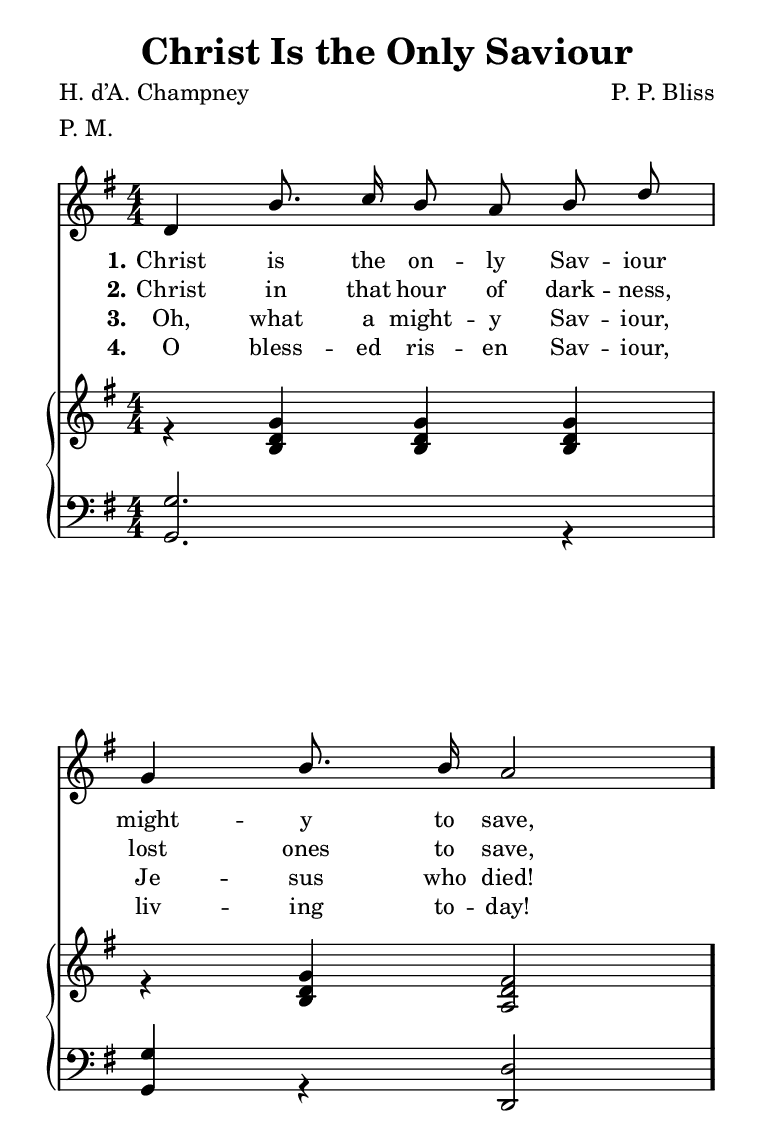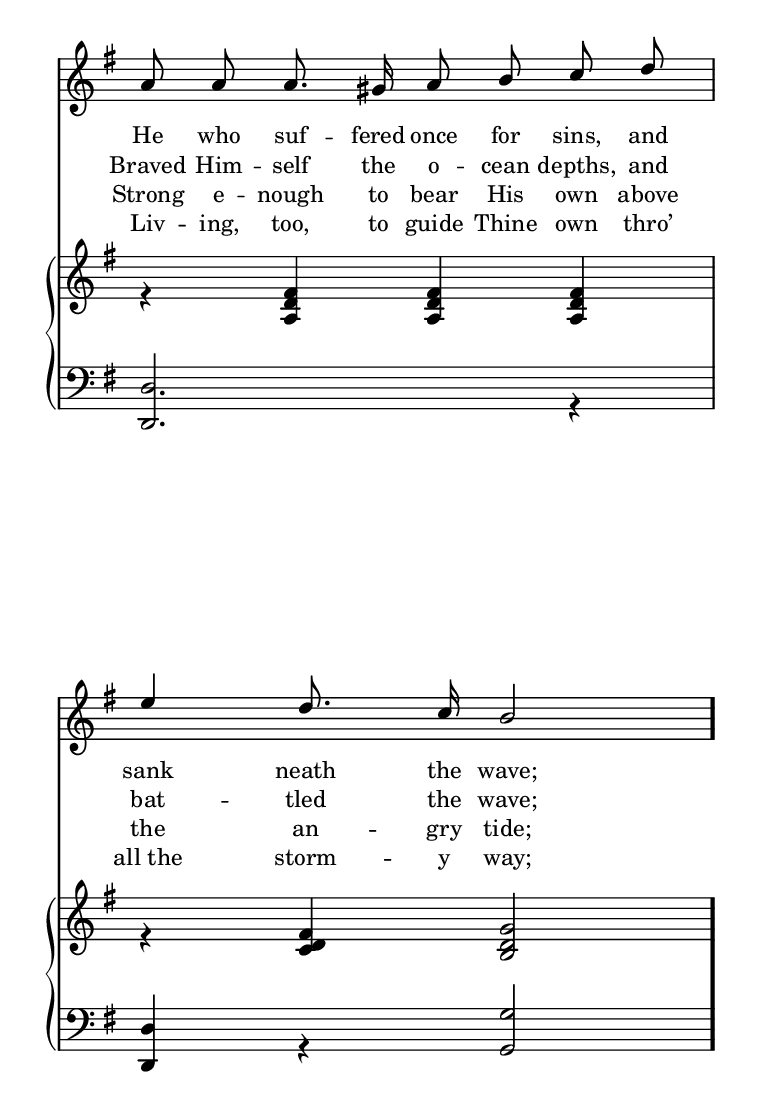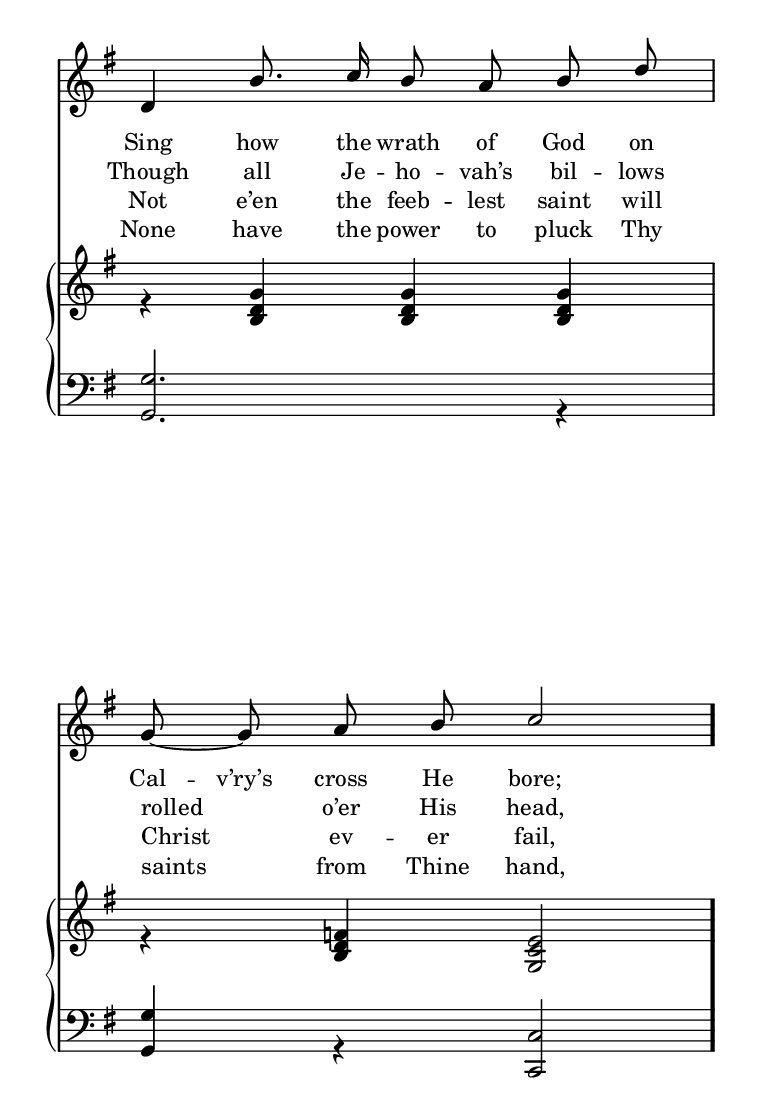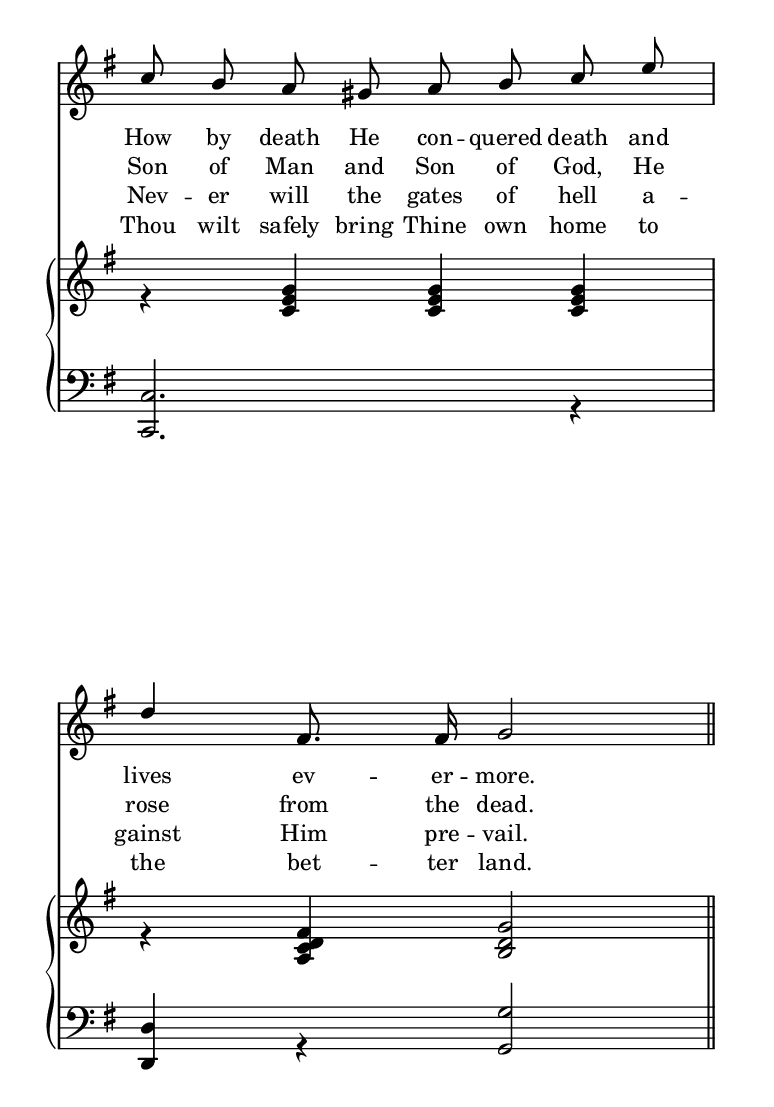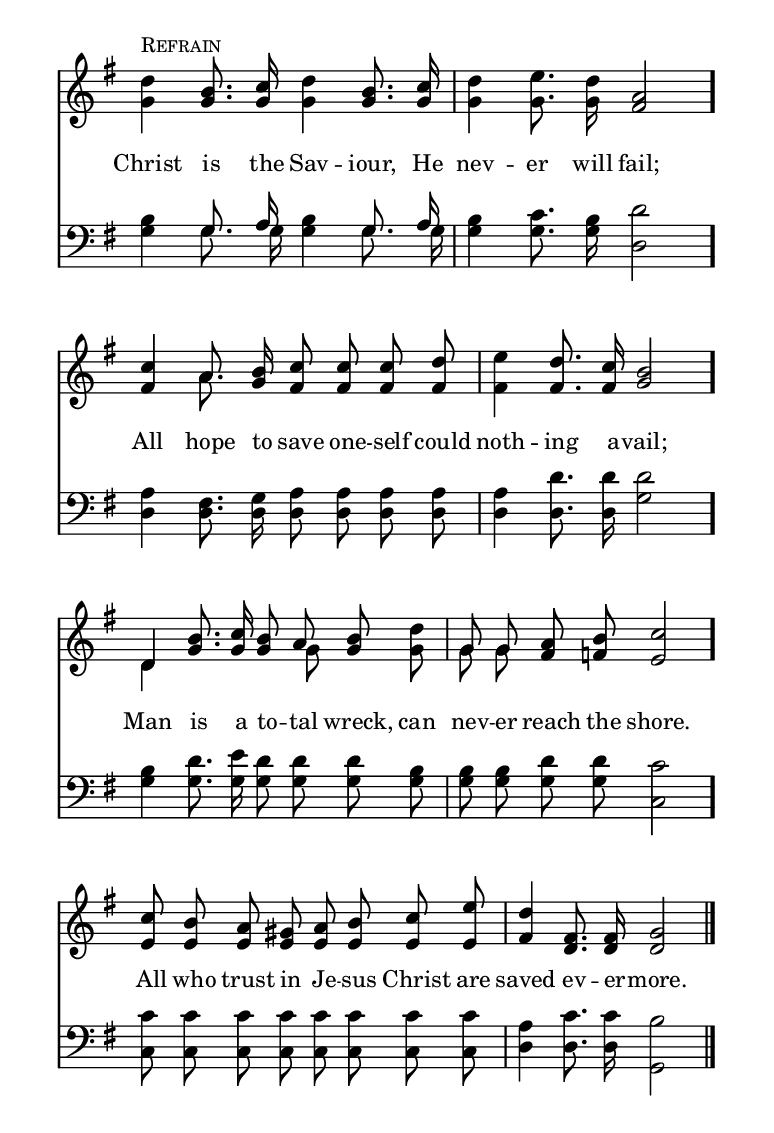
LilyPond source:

\include "common/global.ily"
\paper {
  \include "common/paper.ily"
  ragged-last-bottom = ##t
  page-count = #(cond (is-eogsized 2) (#t #f))
  systems-per-page = #(cond (is-eogsized 4) (#t #f))
  system-count = #(cond (is-eogsized 7) (#t #f))
}

\header{
  %gospel
  hymnnumber = "65"
  title = "Christ Is the Only Saviour"
  tunename = "The Lifeboat"
  meter = "P. M."
  poet = "H. d’A. Champney"
  composer = "P. P. Bliss"
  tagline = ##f
}

% for fermata in MIDI
ta = { \tempo 4=80 }
tb = { \tempo 4=40 }

patternAA = { c4 c8. c16 c8 c8 c8 c8 | c4 c8. c16 c2 }
patternAB = { c4 c8. c16 c8 c8 c8 c8 | c8 _~ c8 c8  c8  c2 }
patternAC = { c4 c8. c16 c4 c8.  c16 | c4 c8. c16 c2 }
patternAD = { c4 c8. c16 c8 c8 c8 c8 | c8 c8 c8 c8 c2 }
patternAE = { c8 c8 c8. c16 c8 c8 c8 c8 | c4 c8. c16 c2 }

patternBA = { c8 c8 c8 c8 c8 c8 c8 c8 | c4 c8. c16 c2 }

global = {
  \include "common/overrides.ily"
  \override Staff.TimeSignature.style = #'numbered
  \time 4/4
  \override Score.MetronomeMark.transparent = ##t % hide all fermata changes too
  \ta
  \key g \major
  \autoBeamOff
}

notesAlto = {
\global
\relative e' {

  \changePitch \patternAC { g g g g g g | g g g fis }
  \changePitch \patternAA { fis a g fis fis fis fis | fis fis fis g }
  \changePitch \patternAD { d g g g g g g | g g fis f e }
  \changePitch \patternBA { e e e e e e e e | fis d d d }

}
}

notesTenor = {
\global
\relative a {

  \changePitch \patternAC { b g a b g a | b c b d }
  \changePitch \patternAA { a fis g a a a a | a d d d }
  \changePitch \patternAD { b d e d d d b | b b d d c }
  \changePitch \patternBA { c c c c c c c c | a c c b }

}
}

notesBass = {
\global
\relative f {

  \changePitch \patternAC { g g g g g g | g g g d }
  \changePitch \patternAA { d d d d d d d | d d d g }
  \changePitch \patternAD { g g g g g g g | g g g g c, }
  \changePitch \patternBA { c c c c c c c c | d d d g, }

}
}

Refrain = \lyricmode {

Christ is the Sav -- iour, He nev -- er will fail; \bar "."
All hope to save one -- self could noth -- ing a -- vail; \bar "."
Man is a to -- tal wreck, can nev -- er reach the shore. \bar "." \eogbreak
All who trust in Je -- sus Christ are saved ev -- er -- more. \bar "."

}

notesSopranoRefrain = {
\global
\relative c' {

  << s^\markup { \small \caps "Refrain" }
  \changePitch \patternAC { d' b c d b c | d e d a  } >>
  \changePitch \patternAA { c a b c c c d | e d c b }
  \changePitch \patternAD { d, b' c b a b d | g, g a b c }
  \changePitch \patternBA { c b a gis a b c e | d fis, fis g }

  \bar "|."

}
}

notesSoprano = {
\global
\relative c' {

  \changePitch \patternAA { d b' c b a b d | g, b b a }
  \changePitch \patternAE { a a a gis a b c d | e d c b } % patternAA in the original, but nonsensical
  \changePitch \patternAB { d, b' c b a b d | g, g a b c } % original does not have tie
  \changePitch \patternBA { c b a gis a b c e | d fis, fis g }

  \bar "||"

}
}

notesRightHand = {
\global
\override Stem.direction = #UP
\relative e' {

r4 < b d g >4 < b d g >4 < b d g >4 | r4 < b d g >4 < a d fis >2
r4 < a d fis >4 < a d fis >4 < a d fis >4 | r4 < c d fis >4 < b d g >2
r4 < b d g >4 < b d g >4 < b d g >4 | r4 < b d f >4 < g c e >2
r4 < c e g >4 < c e g >4 < c e g >4 | r4 < a c d fis >4 < b d g >2

}
}

notesLeftHand = {
\global
\override Stem.direction = #UP
\clef bass
\relative f, {

< g g' >2. r4 | < g g' >4 r4 < d d' >2
< d d' >2. r4 | < d d' >4 r4 < g g' >2
< g g' >2. r4 | < g g' >4 r4 < c, c' >2
< c c' >2. r4 | < d d' >4 r4 < g g' >2

}
}

wordsA = \lyricmode {
\set stanza = "1."

Christ is the on -- ly Sav -- iour might -- y to save, \bar "."
He who suf -- fered once for sins, and sank neath the wave; \bar "."
Sing how the wrath of God on \mon Cal -- v’ry’s \moff cross He bore; \bar "."
How by death He con -- quered death and lives ev -- er -- more. \bar "."

}

wordsB = \lyricmode {
\set stanza = "2."

Christ in that hour of dark -- ness, lost ones to save,
Braved Him -- self the o -- cean depths, and bat -- tled the wave;
Though all Je -- ho -- vah’s bil -- lows rolled o’er His head,
Son of Man and Son of God, He rose from the dead.

}

wordsC = \lyricmode {
\set stanza = "3."

Oh, what a might -- y Sav -- iour, Je -- sus who died!
Strong e -- nough to bear His own above the an -- gry tide; % a -- bove ?
Not e’en the feeb -- lest saint will Christ ev -- er fail,
Nev -- er will the gates of hell a -- gainst Him pre -- vail.

}

wordsD = \lyricmode {
\set stanza = "4."

O bless -- ed ris -- en Sav -- iour, liv -- ing to -- day!
Liv -- ing, too, to guide Thine own thro’ all_the storm -- y way;
None have the power to pluck Thy saints from Thine hand,
Thou wilt safely bring Thine own home to the bet -- ter land.

}

\score {
  \context ChoirStaff {
    <<
      \context Staff = upper <<
        \set Staff.autoBeaming = ##f
        \set ChoirStaff.systemStartDelimiter = #'SystemStartBar
        \context Voice  = sopranos { \voiceOne << \notesSoprano >> }
        \context Lyrics = one   \lyricsto sopranos \wordsA
        \context Lyrics = two   \lyricsto sopranos \wordsB
        \context Lyrics = three \lyricsto sopranos \wordsC
        \context Lyrics = four  \lyricsto sopranos \wordsD
      >>
      \context PianoStaff = men <<
        \set ChoirStaff.printPartCombineTexts = ##f
        \context Voice  = righthand { \voiceTwo << \notesRightHand >> }
        \context Voice  = lefthand { \voiceTwo << \notesLeftHand >> }
      >>
    >>
    \once \omit Staff.TimeSignature
    \once \omit PianoStaff.TimeSignature
    \pageBreak % forced in all variants to work around gapped system issue
    <<
      \context Staff = upper <<
        \once \set Staff.explicitKeySignatureVisibility = #end-of-line-invisible
        \set Staff.autoBeaming = ##f
        \set ChoirStaff.systemStartDelimiter = #'SystemStartBar
        \set ChoirStaff.printPartCombineTexts = ##f
        \partcombine #'(2 . 9) \notesSopranoRefrain \notesAlto
        \context NullVoice = sopranosRefrain { \voiceOne << \notesSopranoRefrain >> }
        \context Lyrics = one   \lyricsto sopranosRefrain \Refrain
      >>
      \context Staff = men <<
        \once \set Staff.explicitKeySignatureVisibility = #end-of-line-invisible
        \set Staff.autoBeaming = ##f
        \clef bass
        \set ChoirStaff.printPartCombineTexts = ##f
        \override Staff.TimeSignature.stencil = ##f
        \partcombine #'(2 . 9) \notesTenor \notesBass
      >>
    >>
  }
  \layout {
    \include "common/layout.ily"
  }
}

\score {
  \new Score {
    \context ChoirStaff <<
      \new Staff = upper <<
        \new Voice  = sopranos { \voiceOne { << \notesSoprano >> << \notesSopranoRefrain >> } }
        \new Voice  = altos { \voiceTwo { \repeat unfold 32 { \skip 4 } << \notesAlto >> } }
      >>
      \new PianoStaff = men <<
        \new Voice  = righthand { \voiceTwo << \notesRightHand >> }
        \new Voice  = lefthand { \voiceTwo << \notesLeftHand >> }
        \new Voice  = tenors { \voiceOne { \repeat unfold 32 { \skip 4 } << \notesTenor >> } }
        \new Voice  = basses { \voiceTwo { \repeat unfold 32 { \skip 4 } << \notesBass >> } }
      >>
    >>
  }
  \midi{
    \include "common/midi.ily"
  }
}

\version "2.19.49"  % necessary for upgrading to future LilyPond versions.

% vi:set et ts=2 sw=2 ai nocindent syntax=lilypond:
